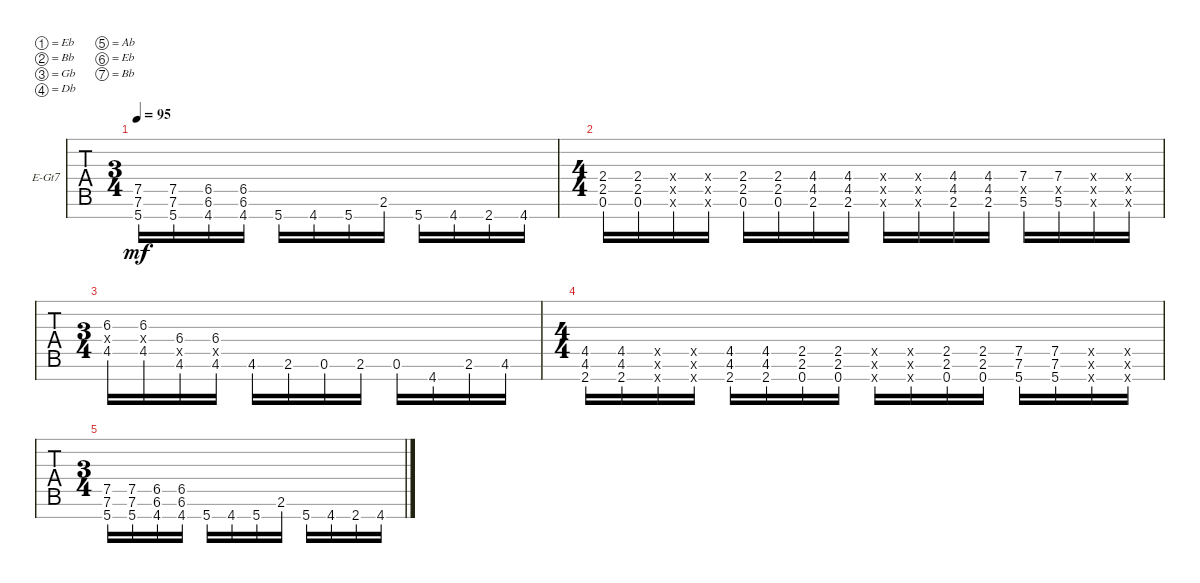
\defaultSystemsLayout 4
\bracketExtendMode groupsimilarinstruments
\firstSystemTrackNameOrientation horizontal
\otherSystemsTrackNameOrientation horizontal
\track ("Electric Guitar" "E-Gt7") {instrument overdrivenguitar}
\staff {tabs}
\tuning (Eb4 Bb3 Gb3 Db3 Ab2 Eb2 Bb1)
\ts (3 4)
\tempo 95
\clef g2
\ks c
(5.7 7.6 7.5).16{dy mf} (7.5 7.6 5.7).16 (4.7 6.6 6.5).16 (6.5 6.6 4.7).16 5.7.16 4.7.16 5.7.16 2.6.16 5.7.16 4.7.16 2.7.16 4.7.16 |
\ts (4 4)
(0.6 2.5 2.4).16 (0.6 2.5 2.4).16 (0.4{x} 0.5{x} 0.6{x}).16 (0.6{x} 0.5{x} 0.4{x}).16 (0.6 2.5 2.4).16 (0.6 2.5 2.4).16 (2.6 4.5 4.4).16 (2.6 4.5 4.4).16 (0.4{x} 0.5{x} 0.6{x}).16 (0.6{x} 0.5{x} 0.4{x}).16 (2.6 4.5 4.4).16 (2.6 4.5 4.4).16 (5.6 7.5{x} 7.4).16 (7.4 0.5{x} 5.6).16 (0.6{x} 0.5{x} 0.4{x}).16 (0.4{x} 0.5{x} 0.6{x}).16 |
\ts (3 4)
(4.5 2.4{x} 6.3).16 (4.5 0.4{x} 6.3).16 (4.6 0.5{x} 6.4).16 (0.5{x} 4.6 6.4).16 4.6.16 2.6.16 0.6.16 2.6.16 0.6.16 4.7.16 2.6.16 4.6.16 |
\ts (4 4)
(2.7 4.6 4.5).16 (4.5 4.6 2.7).16 (0.7{x} 0.6{x} 0.5{x}).16 (0.6{x} 0.5{x} 0.7{x}).16 (2.7 4.6 4.5).16 (4.5 4.6 2.7).16 (0.7 2.6 2.5).16 (2.5 2.6 0.7).16 (0.7{x} 0.6{x} 0.5{x}).16 (0.5{x} 0.6{x} 0.7{x}).16 (0.7 2.6 2.5).16 (2.5 2.6 0.7).16 (5.7 7.6 7.5).16 (7.5 7.6 5.7).16 (0.7{x} 0.6{x} 0.5{x}).16 (0.5{x} 0.6{x} 0.7{x}).16 |
\ts (3 4)
(5.7 7.6 7.5).16 (7.5 7.6 5.7).16 (4.7 6.6 6.5).16 (6.5 6.6 4.7).16 5.7.16 4.7.16 5.7.16 2.6.16 5.7.16 4.7.16 2.7.16 4.7.16
